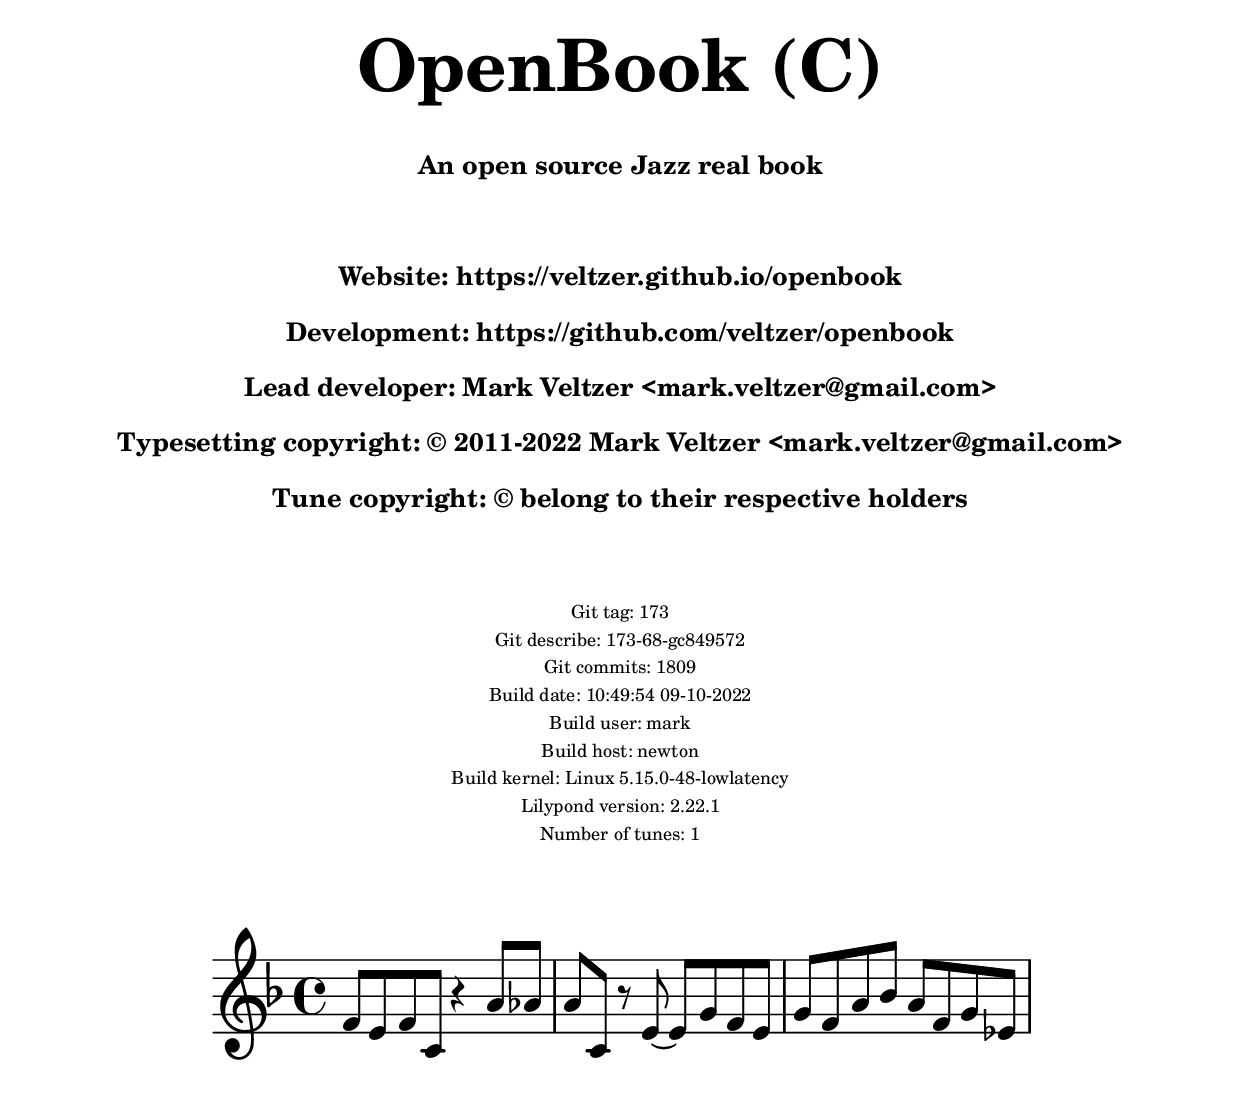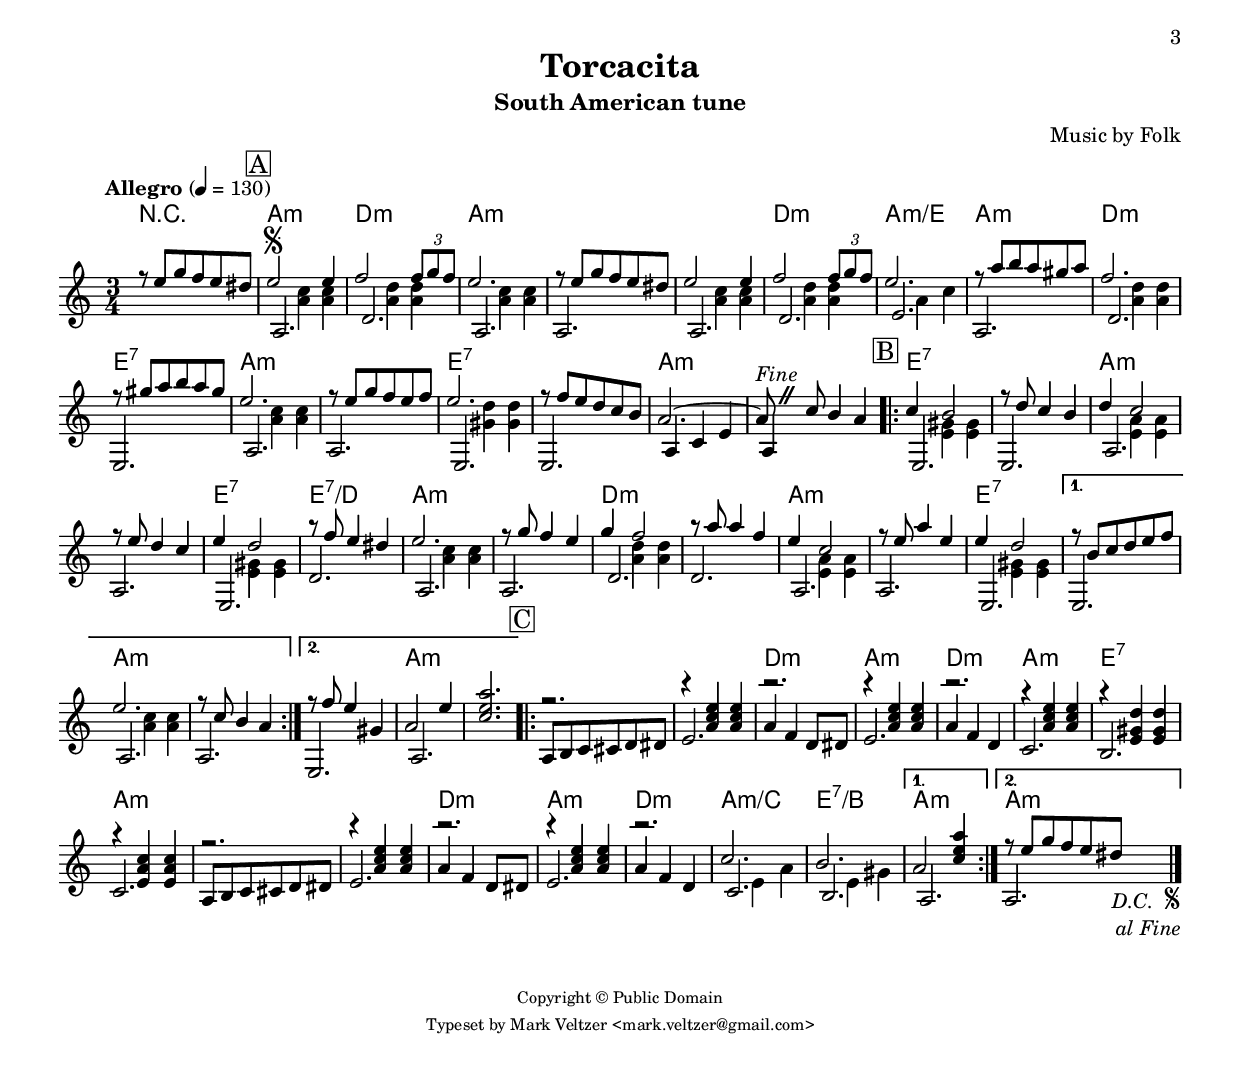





% lets emit the definitions

% end verbatim - this comment is a hack to prevent texinfo.tex
% from choking on non-European UTF-8 subsets

% this version tag will keep me compiling only on this version of lilypond.
%=====================================================================

\version "2.22.1"

% lets define a variable to hold the formatted build date (man 3 strftime):
%date=#(strftime "%T %d-%m-%Y" (localtime (current-time)))
%lilypond_version=#(lilypond-version)

% setting instruments for midi generation (bah - this doesn't work...)
%=====================================================================
%\set ChordNames.midiInstrument = #"acoustic grand"
%\set Staff.midiInstrument = #"flute"
%\set PianoStaff.instrumentName = #"acoustic grand"
% do not show chords unless they change...
%\set chordChanges = ##t

% number of staffs per page (this does not work because of my breaks)
%\paper {
%	system-count = #7
%}

\paper {
%% reduce spaces between systems and the bottom (taken from the lilypond
%% documentation and found the relevant variable)
%% the result of this is that I can fit 8 single staffs in one page
%% which is ideal for Jazz (think 32 bar divided into 8 lines of 4 bars each...).
%% I should really only apply this thing for Jazz tunes but that is a TODO item.
%% default is 4\mm - 3 already causes 8 staffs to take 2 pages
	between-system-padding = 2\mm
%% default is 20\mm
%% between-system-space = 16\mm
%% ragged-last-bottom = ##f
%% ragged-bottom = ##f

%% make lilypond increase the distance of the footer from the bottom of the page
%% it seems that if you don't do something like this you're going to have
%% a real problem seeing the footer in postscript printing....
%%bottom-margin = 2.5\cm

%% from /usr/share/lilypond/2.12.3/ly/titling-init.ly
%% to stop lilypond from printing footers...
	oddFooterMarkup = \markup {}

%% prevent lilypond from printing the headers...

	scoreTitleMarkup = \markup {}
	bookTitleMarkup = \markup {}
}
\layout {
%% don't have the first line indented
	indent = 0.0 \cm
%% don't know what this is (taken from Laurent Martelli...)
%%textheight = 1.5\cm

	\context {
		\Score
	%% change the size of the text fonts
	%%\override LyricText #'font-family = #'typewriter
		\override LyricText #'font-size = #'-2

	%% set the style of the chords to Jazz - I don't see this making any effect
		\override ChordName #'style = #'jazz
	%%\override ChordName #'word-space = #2

	%% set the chord size and font
	%%\override ChordName #'font-series = #'bold
	%%\override ChordName #'font-family = #'roman
	%%\override ChordName #'font-size = #-1

	%% don't show bar numbers (for jazz it makes it too cluttery)
		\remove "Bar_number_engraver"
	}
}
% reduce the font size (taken from the lilypond info documentation, default is 20)
#(set-global-staff-size 17.82)

% There is no need to set the paper size to a4 since it is the default.
% make lilypond use paper of size a4 (Is this the default ?!?)
%#(set-default-paper-size "a4")
%)

% Don't have textedit:// links for every note in the pdf file.
% This reduces the size of the pdf by a lot
\pointAndClickOff

% chord related matters
myChordDefinitions={
	<c ees ges bes des' fes' aes'>-\markup \super {7alt}
	<c e g bes f'>-\markup \super {7sus}
	<c e g bes d f'>-\markup \super {9sus}
	<c e g f'>-\markup \super {sus}
	<c ees ges bes>-\markup { "m" \super { "7 " \flat "5" } }
	<c ees ges beses>-\markup { "dim" \super { "7" } }
	<c ees ges>-\markup { "dim" }
%%<c e g b>-\markup { "maj7" }
	<c e gis bes d'>-\markup { \super { "9 " \sharp "5" } }
	<c e g bes d' a'>-\markup \super {13}
	<c e g bes d' fis'>-\markup { \super { "9 " \sharp "11" } }
}
myChordExceptions=#(append
	(sequential-music-to-chord-exceptions myChordDefinitions #t)
	ignatzekExceptions
)

% some macros to be reused all over
% =====================================================================
myBreak=\break
% do line breaks really matter?
myEndLine=\break
%myEndLine={}
myEndLineVoltaNotLast={}
myEndLineVoltaLast=\break
myEndLineVolta=\break
partBar=\bar "||"
endBar=\bar "|."
startBar=\bar ".|"
startRepeat=\bar "|:"
endRepeat=\bar ":|"
startTune={}
endTune=\bar "|."
myFakeEndLine={}
mySegno=\mark \markup { \musicglyph #"scripts.segno" }
myCoda=\mark \markup { \musicglyph #"scripts.coda" }

% some functions to be reused all over
% =====================================================================
% A wrapper for section markers that allows us to control their formatting

% You can have a circle instead of a box using:
% \mark \markup { \circle #mark }
myMark =
#(define-music-function
	(parser location mark)
	(markup?)
	#{
	\mark \markup { \box #mark }
	#})
myWordMark =
#(define-music-function
	(parser location mark)
	(markup?)
	#{
	\mark \markup { \box #mark }
	#})
% grace that does appoggiatura
%\grace $notes
myGrace = #(define-music-function (parser location notes) (ly:music?) #{ \appoggiatura $notes #})
% grace that does nothing
%myGrace = #(define-music-function (parser location notes) (ly:music?) #{ #})

% this is a macro that * really * breaks lines. You don't really need this since a regular \break will work
% AS LONG AS you have the '\remove Bar_engraver' enabled...
hardBreak={ \bar "" \break }
% a macro to make vertical space
verticalSpace=\markup { \null }

% macros to help in parenthesizing chords
% see the playground area for openbook and http://lilypond.1069038.n5.nabble.com/Parenthesizing-chord-names-td44370.html
#(define (left-parenthesis-ignatzek-chord-names in-pitches bass inversion context) (markup #:line ("(" (ignatzek-chord-names in-pitches bass inversion context))))
#(define (right-parenthesis-ignatzek-chord-names in-pitches bass inversion context) (markup #:line ((ignatzek-chord-names in-pitches bass inversion context) ")")))
#(define (parenthesis-ignatzek-chord-names in-pitches bass inversion context) (markup #:line ("(" (ignatzek-chord-names in-pitches bass inversion context) ")")))
LPC = { \once \set chordNameFunction = #left-parenthesis-ignatzek-chord-names }
RPC = { \once \set chordNameFunction = #right-parenthesis-ignatzek-chord-names }
OPC = { \once \set chordNameFunction = #parenthesis-ignatzek-chord-names }

% some macros for marking parts of jazz tunes
% =====================================================================
startSong={}
% If we want endings of parts to be denoted by anything we need
% to find a smarter function that this since this will tend
% to make other things disapper (repeat markings etc)
%endSong=\bar "|."
endSong={}
startPart={}
% If we want endings of parts to be denoted by anything we need
% to find a smarter function that this since this will tend
% to make other things disapper (repeat markings etc)
% endPart=\bar "||"
endPart={}
startChords={
%% this causes chords that do not change to disappear...
	\set chordChanges = ##t
%% use my own chord exceptions
	\set chordNameExceptions = #myChordExceptions
}
endChords={}


% lets always include guitar definitions
\include "predefined-guitar-fretboards.ly"

% book header
%\book {
%% this is the title page
	\bookpart {
		\markup {
			\column {
				\null
				\null
				\null
				\null
				\null
				\null
				\null
				\null
				\null
				\null
				\fill-line { \fontsize #11 \bold "OpenBook (C)"}
				\null
				\null
				\fill-line { \larger \larger \bold "An open source Jazz real book" }
				\null
				\null
				\null
				\fill-line {
					\huge \bold \concat {
						"Website: "
						\with-url #"https://veltzer.github.io/openbook" https://veltzer.github.io/openbook
					}
				}
				\null
				\fill-line {
					\huge \bold \concat {
						"Development: "
						\with-url #"https://github.com/veltzer/openbook" https://github.com/veltzer/openbook
					}
				}
				\null
				\fill-line {
					\huge \bold \concat {
						"Lead developer: Mark Veltzer "
						"<" \with-url #"mailto:mark.veltzer@gmail.com" mark.veltzer@gmail.com ">"
					}
				}
				\null
				\fill-line {
					\huge \bold \concat {
						"Typesetting copyright: © 2011-"
						2022
						" Mark Veltzer "
						"<" \with-url #"mailto:mark.veltzer@gmail.com" mark.veltzer@gmail.com ">"
					}
				}
				\null
				\fill-line { \huge \bold "Tune copyright: © belong to their respective holders" }
				\null
				\null
				\null
				\fill-line { \small "Git tag: 173" }
				\fill-line { \small "Git describe: 173-68-gc849572" }
				\fill-line { \small "Git commits: 1809" }
				\fill-line { \small "Build date: 10:49:54 09-10-2022" }
				\fill-line { \small "Build user: mark" }
				\fill-line { \small "Build host: newton" }
				\fill-line { \small "Build kernel: Linux 5.15.0-48-lowlatency" }
				\fill-line { \small "Lilypond version: 2.22.1" }
				\fill-line { \small "Number of tunes: 1" }
				\null
				\null
				\null
			}
		}
		\score {
			<<
				\new Staff="Melody" {
					\new Voice="Voice"
					\relative c' {
						\time 4/4
						\key f \major
						\set fontSize = #-3
						f8 e f c r4 a'8 aes | a c, r e~ e g f e | g f a bes a f g ees
					}
				}
			>>
			\layout {
				#(layout-set-staff-size 35)
				indent = 2.6\cm
			}
		}
	}

\markuplist \table-of-contents
\pageBreak

% from here everything needs to go into a loop

% include anything the user wants before the bookpart starts



PartChords=\chordmode {
	\startSong
	\startChords

%% there is no need to worry about which instrument plays the chords
%% since they will not be heard...

	r2. |

	a:m | d:m | a2.*2:m | \myFakeEndLine
	a2.:m | d:m | a:m/e | a:m | \myFakeEndLine
	d:m | e:7 | a2.*2:m | \myFakeEndLine
	e:7 | a:m | \myFakeEndLine

	\repeat volta 2 {
		e2.*2:7 | a:m | \myFakeEndLine
		e2.:7 | e:7/d | a2.*2:m | \myFakeEndLine
		d:m | a:m | \myFakeEndLine
		e2.:7 |
	} \alternative {
		{ e2.:7 | a2.*2:m | }
		{ e2.:7 | a2.*2:m | }
	} \myFakeEndLine

	\repeat volta 2 {
		a2.*2:m | d2.:m | a:m | \myFakeEndLine
		d:m | a:m | e:7 | a:m | \myFakeEndLine
		a2.*2:m | d2.:m | a:m | \myFakeEndLine
		d:m | a:m/c | e:7/b |
	} \alternative {
		{ a:m | }
		{ a:m | }
	} \myFakeEndLine

	\endChords
	\endSong
}

PartHighVoice=\relative c' {

	\tempo "Allegro" 4 = 130
	\time 3/4
	\key c \major

%% this is to let lily know that this is voice one
	\voiceOne

	r8 e' g f e dis |

	\myMark "A"
	e2\segno e4 | f2 \tuplet 3/2 {f8 g f} | e2. | r8 e g f e dis | \myFakeEndLine
	e2 e4 | f2 \tuplet 3/2 {f8 g f} | e2. | r8 a b a gis a | \myFakeEndLine
	f2. | r8 gis a b a gis | e2. | r8 e g f e f | \myFakeEndLine
	e2. | r8 f e d c b | a2. ~ | a8-\markup { \italic "Fine" }
	\override BreathingSign.text = \markup {
		\musicglyph #"scripts.caesura.straight"
	}
	\breathe
	c b4 a | \myFakeEndLine

	\myMark "B"
	\repeat volta 2 {
		c4 b2 | r8 d c4 b | d c2 | r8 e d4 c | \myFakeEndLine
		e d2 | r8 f e4 dis | e2. | r8 g f4 e | \myFakeEndLine
		g f2 | r8 a a4 f | e c2 | r8 e a4 e | \myFakeEndLine
		e d2 |
	} \alternative {
		{ r8 b c d e f | e2. | r8 c b4 a | }
		{ r8 f' e4 gis, | a2 e'4 | <c e a>2. | }
	} \myFakeEndLine

	\myMark "C"
	\repeat volta 2 {
		r2. | r4 <a c e> <a c e> | r2. | r4 <a c e> <a c e> | \myFakeEndLine
		r2. | r4 <a c e> <a c e> | r4 <e gis d'> <e gis d'> | r4 <e a c> <e a c> | \myFakeEndLine
		r2. | r4 <a c e> <a c e> | r2. | r4 <a c e> <a c e> | \myFakeEndLine
		r2. | c | b |
	} \alternative {
		{ a2 <c e a>4 | }
		{ r8 e g f e dis_\markup {
			\center-column {
				\line
				{ \italic "D.C. "
				\tiny \raise #1
				\musicglyph #"scripts.segno"
				}
				\italic " al Fine"
			}
		} | }
	} \myFakeEndLine

	\endTune
}

PartMidVoice=\relative c' {
	\time 3/4

%% this is to let lily know that this is voice one
	\voiceTwo

	s2. |

	s4 <a' c> <a c> | s <a d> <a d> | s <a c> <a c> | s2. |
	s4 <a c> <a c> | s <a d> <a d> | s a c | s2. |
	s4 <a d> <a d> | s2. | s4 <a c> <a c> | s2. |
	s4 <gis d'> <gis d'> | s2. | s | s |

	\repeat volta 2 {
		s4 <e gis> <e gis> | s2. | s4 <e a> <e a> | s2. |
		s4 <e gis> <e gis> | s2. | s4 <a c> <a c> | s2. |
		s4 <a d> <a d> | s2. | s4 <e a> <e a> | s2. |
		s4 <e gis> <e gis> |
	} \alternative {
		{ s2. | s4 <a c> <a c> | s2. | }
		{ s2. | s2. | s2. | }
	}

	\repeat volta 2 {
		s2. | s2. | s2. | s2. |
		s2. | s2. | s2. | s2. |
		s2. | s2. | s2. | s2. |
		s2. | s4 e a | s e gis |
	} \alternative {
		{ s2. | }
		{ s2. | }
	}
}

PartLowVoice=\relative c' {
	\time 3/4

%% this is to let lily know that this is voice one
	\voiceThree

	s2. |

	a2. | d | a | a |
	a | d | e | a, |
	d | e, | a | a |
	e | e | a4 c e | a, s s |

	\repeat volta 2 {
		e2. | e | a | a |
		e | d' | a | a |
		d | d | a | a |
		e |
	} \alternative {
		{ e | a | a | }
		{ e | a | s | }
	}

	\repeat volta 2 {
		a8 b c cis d dis | e2. | a4 f d8 dis | e2. |
		a4 f d | c2. | b | c |
		a8 b c cis d dis | e2. | a4 f d8 dis | e2. |
		a4 f d | c2. | b |
	} \alternative {
		{ a | }
		{ a | }
	}
}



\bookpart {

% this causes the variables to be defined...











% now play with the variables that depend on language



% calculate the tag line


% calculate the typesetby




\tocItem \markup "Torcacita / Folk"





% taken from "/usr/share/lilypond/2.12.3/ly/titling-init.ly"
\markup {
	\column {
		\override #'(baseline-skip . 3.5)
		\column {
			\huge \larger \bold
			\fill-line { \larger "Torcacita" }
			\fill-line { \large \smaller \bold \larger "South American tune" }
			\fill-line {
				""
				"Music by Folk"
			}
			\fill-line {
				""
			}
		}
	}
}
\noPageBreak






% score for printing
\score {
	<<
		\new ChordNames="Partchords" \PartChords
		\new Staff="Melody" <<
			\new Voice="highvoice" \PartHighVoice
			\new Voice="midvoice" \PartMidVoice
			\new Voice="lowvoice" \PartLowVoice
		>>
	>>
	\layout {
	}
}


\noPageBreak
\markup \column {
%% just a little space
	\null
	\fill-line {
		\smaller \smaller { "Copyright © Public Domain" }
	}
	\fill-line {
		\smaller \smaller { "Typeset by Mark Veltzer <mark.veltzer@gmail.com>" }
	}
}



}


% book footer
%}
